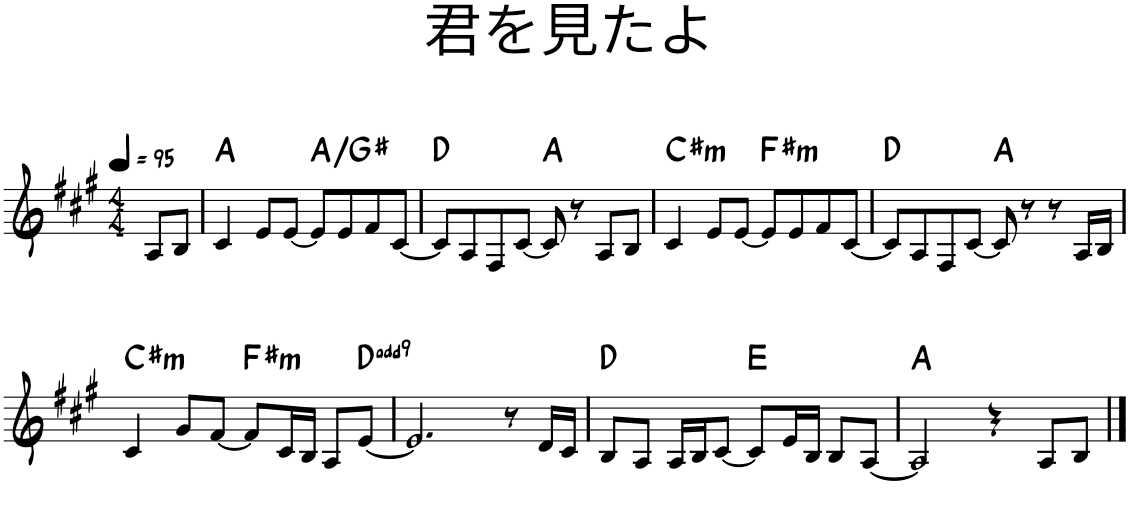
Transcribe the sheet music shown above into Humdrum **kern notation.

**kern	**harte
*part1	*part1
*staff1	*
*I"Piano	*
*I'Pno.	*
*clefG2	*
*k[f#c#g#]	*
*M4/4	*
*MM95	*
=	=
8A/L	.
8B/J	.
=1	=1
4c#/	A:maj
8e/L	.
[8e/J	.
8e/L]	A:maj/7
8e/	.
8f#/	.
[8c#/J	.
=2	=2
8c#/L]	D:maj
8A/	.
8F#/	.
[8c#/J	.
8c#/]	A:maj
8r	.
8A/L	.
8B/J	.
=3	=3
!	!LO:H:kt=m
4c#/	C#:min
8e/L	.
[8e/J	.
!	!LO:H:kt=m
8e/L]	F#:min
8e/	.
8f#/	.
[8c#/J	.
=4	=4
8c#/L]	D:maj
8A/	.
8F#/	.
[8c#/J	.
8c#/]	A:maj
8r	.
8r	.
16A/LL	.
16B/JJ	.
!!LO:LB:g=z
=5	=5
!	!LO:H:kt=m
4c#/	C#:min
8g#/L	.
[8f#/J	.
!	!LO:H:kt=m
8f#/L]	F#:min
16c#/L	.
16B/JJ	.
8A/L	.
[8e/J	D:maj(9)
=6	=6
2.e/]	.
8r	.
16d/LL	.
16c#/JJ	.
=7	=7
8B/L	D:maj
8A/J	.
16A/LL	.
16B/J	.
[8c#/J	.
8c#/L]	E:maj
16e/L	.
16B/JJ	.
8B/L	.
[8A/J	.
=8	=8
2A/]	A:maj
4r	.
8A/L	.
8B/J	.
==	==
*-	*-
